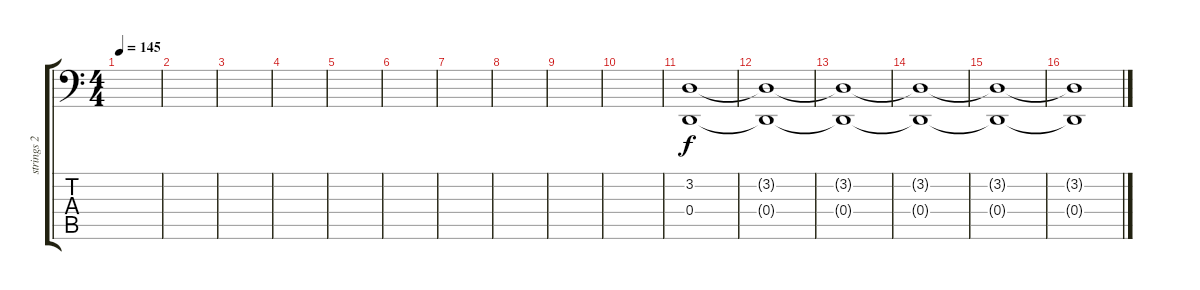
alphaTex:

\track ("strings 2" "strings 2") {instrument stringensemble1}
\staff {score tabs}
\tuning (E3 B2 G2 D2 A1 E1) {hide}
\ts (4 4)
\tempo 145
\clef f4
\ks c
|
|
|
|
|
|
|
|
|
|
(3.2 0.4).1 |
(3.2{t} 0.4{t}).1 |
(3.2{t} 0.4{t}).1 |
(3.2{t} 0.4{t}).1 |
(3.2{t} 0.4{t}).1{volume 5} |
(3.2{t} 0.4{t}).1
